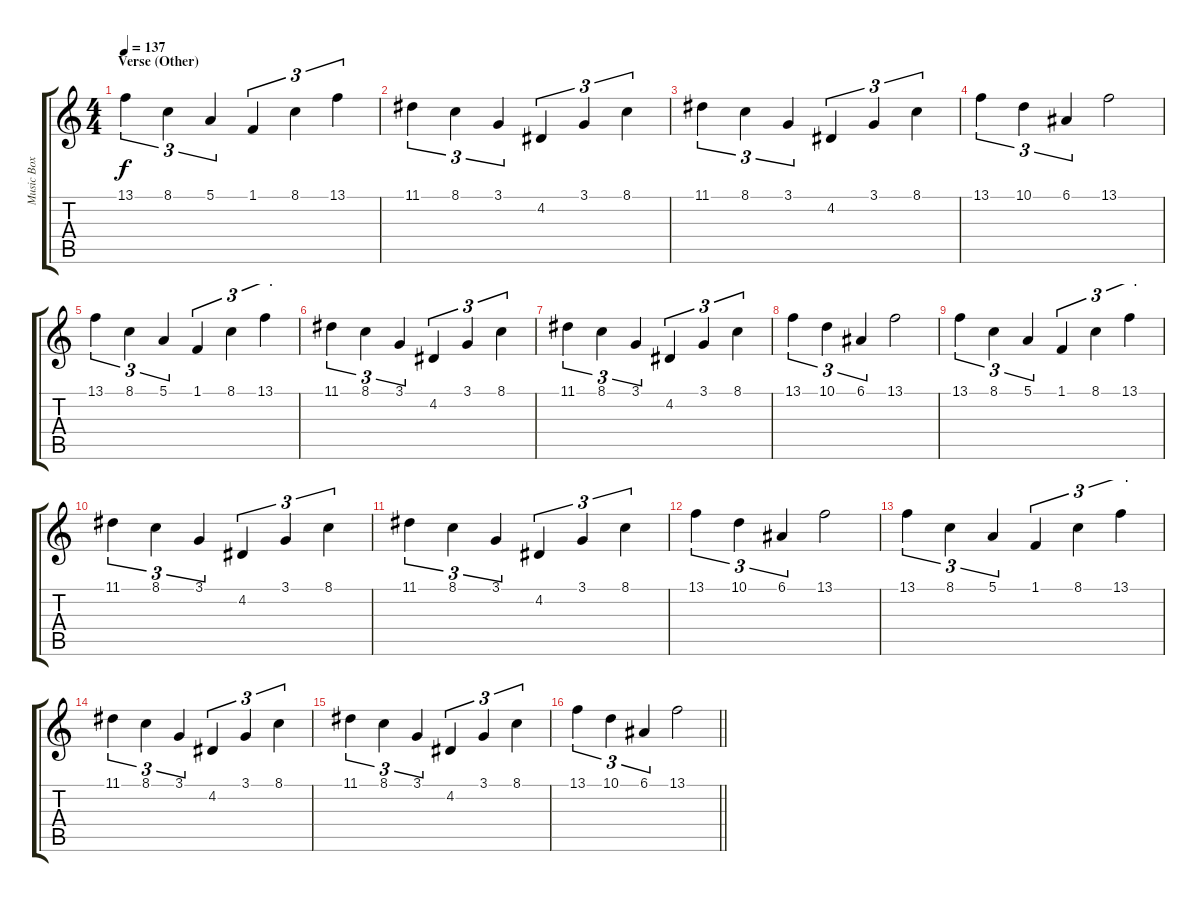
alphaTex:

\track ("Music Box" "Music Box") {instrument musicbox}
\staff {score tabs}
\tuning (E4 B3 G3 D3 A2 E2) {hide}
\ts (4 4)
\section ("" "Verse (Other) ")
\tempo 137
\clef g2
\ks c
13.1.4{tu (3 2) dy f} 8.1.4{tu (3 2)} 5.1.4{tu (3 2)} 1.1.4{tu (3 2)} 8.1.4{tu (3 2)} 13.1.4{tu (3 2)} |
11.1.4{tu (3 2)} 8.1.4{tu (3 2)} 3.1.4{tu (3 2)} 4.2.4{tu (3 2)} 3.1.4{tu (3 2)} 8.1.4{tu (3 2)} |
11.1.4{tu (3 2)} 8.1.4{tu (3 2)} 3.1.4{tu (3 2)} 4.2.4{tu (3 2)} 3.1.4{tu (3 2)} 8.1.4{tu (3 2)} |
13.1.4{tu (3 2)} 10.1.4{tu (3 2)} 6.1.4{tu (3 2)} 13.1.2 |
13.1.4{tu (3 2)} 8.1.4{tu (3 2)} 5.1.4{tu (3 2)} 1.1.4{tu (3 2)} 8.1.4{tu (3 2)} 13.1.4{tu (3 2)} |
11.1.4{tu (3 2)} 8.1.4{tu (3 2)} 3.1.4{tu (3 2)} 4.2.4{tu (3 2)} 3.1.4{tu (3 2)} 8.1.4{tu (3 2)} |
11.1.4{tu (3 2)} 8.1.4{tu (3 2)} 3.1.4{tu (3 2)} 4.2.4{tu (3 2)} 3.1.4{tu (3 2)} 8.1.4{tu (3 2)} |
13.1.4{tu (3 2)} 10.1.4{tu (3 2)} 6.1.4{tu (3 2)} 13.1.2 |
13.1.4{tu (3 2)} 8.1.4{tu (3 2)} 5.1.4{tu (3 2)} 1.1.4{tu (3 2)} 8.1.4{tu (3 2)} 13.1.4{tu (3 2)} |
11.1.4{tu (3 2)} 8.1.4{tu (3 2)} 3.1.4{tu (3 2)} 4.2.4{tu (3 2)} 3.1.4{tu (3 2)} 8.1.4{tu (3 2)} |
11.1.4{tu (3 2)} 8.1.4{tu (3 2)} 3.1.4{tu (3 2)} 4.2.4{tu (3 2)} 3.1.4{tu (3 2)} 8.1.4{tu (3 2)} |
13.1.4{tu (3 2)} 10.1.4{tu (3 2)} 6.1.4{tu (3 2)} 13.1.2 |
13.1.4{tu (3 2)} 8.1.4{tu (3 2)} 5.1.4{tu (3 2)} 1.1.4{tu (3 2)} 8.1.4{tu (3 2)} 13.1.4{tu (3 2)} |
11.1.4{tu (3 2)} 8.1.4{tu (3 2)} 3.1.4{tu (3 2)} 4.2.4{tu (3 2)} 3.1.4{tu (3 2)} 8.1.4{tu (3 2)} |
11.1.4{tu (3 2)} 8.1.4{tu (3 2)} 3.1.4{tu (3 2)} 4.2.4{tu (3 2)} 3.1.4{tu (3 2)} 8.1.4{tu (3 2)} |
\barLineRight lightlight
13.1.4{tu (3 2)} 10.1.4{tu (3 2)} 6.1.4{tu (3 2)} 13.1.2
